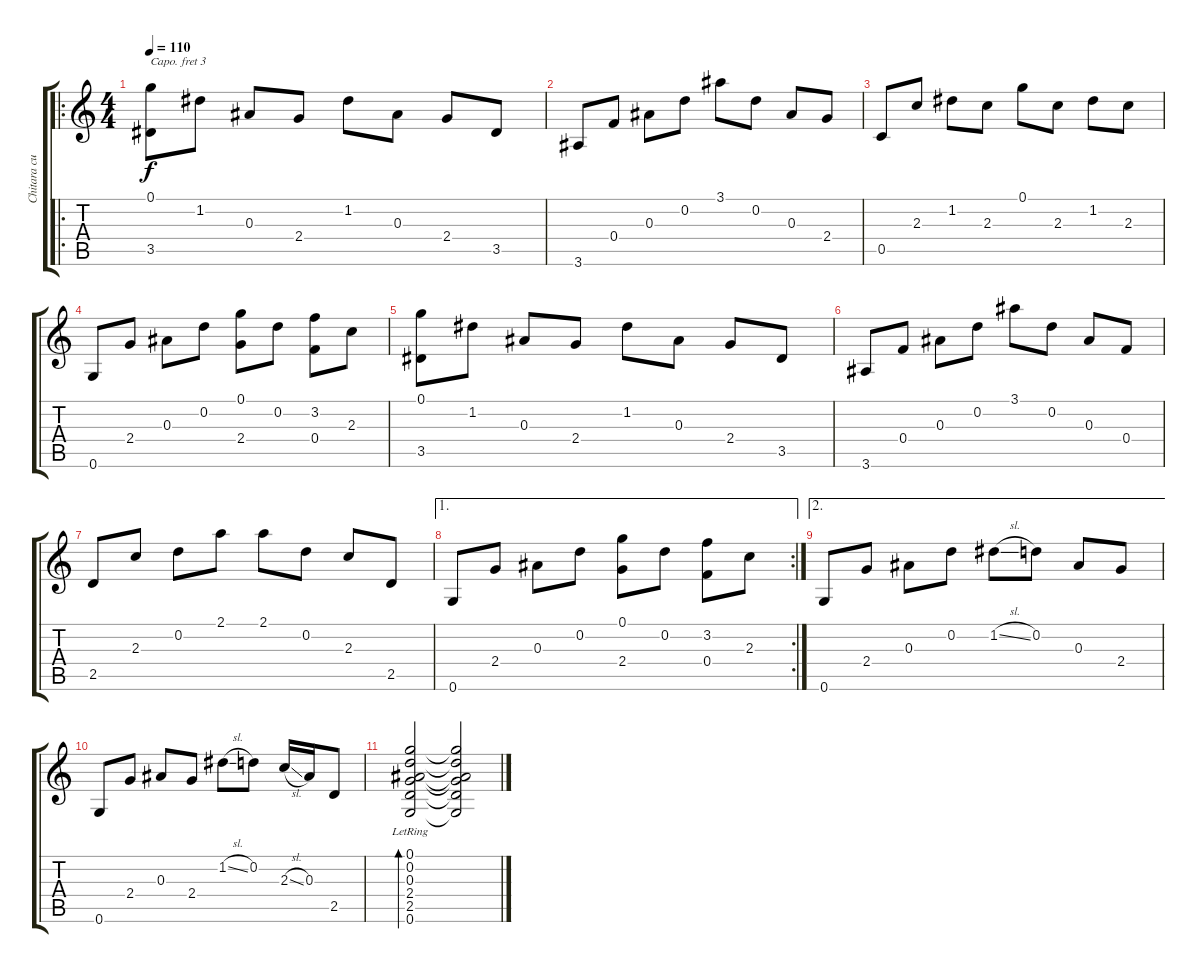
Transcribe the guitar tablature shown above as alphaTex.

\track ("Chitara cu 12 corzi" "Chitara cu") {instrument acousticguitarsteel}
\staff {score tabs}
\capo 3
\tuning (E4 B3 G3 D3 A2 E2) {hide}
\ro
\ts (4 4)
\tempo 110
\clef g2
\ks c
(0.1 3.5).8{dy f} 1.2.8 0.3.8 2.4.8 1.2.8 0.3.8 2.4.8 3.5.8 |
3.6.8 0.4.8 0.3.8 0.2.8 3.1.8 0.2.8 0.3.8 2.4.8 |
0.5.8 2.3.8 1.2.8 2.3.8 0.1.8 2.3.8 1.2.8 2.3.8 |
0.6.8 2.4.8 0.3.8 0.2.8 (0.1 2.4).8 0.2.8 (3.2 0.4).8 2.3.8 |
(0.1 3.5).8 1.2.8 0.3.8 2.4.8 1.2.8 0.3.8 2.4.8 3.5.8 |
3.6.8 0.4.8 0.3.8 0.2.8 3.1.8 0.2.8 0.3.8 0.4.8 |
2.5.8 2.3.8 0.2.8 2.1.8 2.1.8 0.2.8 2.3.8 2.5.8 |
\ae 1
\rc 2
0.6.8 2.4.8 0.3.8 0.2.8 (0.1 2.4).8 0.2.8 (3.2 0.4).8 2.3.8 |
\ae 2
0.6.8 2.4.8 0.3.8 0.2.8 1.2{sl}.8 0.2.8 0.3.8 2.4.8 |
0.6.8 2.4.8 0.3.8 2.4.8 1.2{sl}.8 0.2.8 2.3{sl}.16 0.3.16 2.5.8 |
(0.1 0.2 0.3 2.4 2.5 0.6{lr}).2{bd 240} (0.1{t} 0.2{t} 0.3{t} 2.4{t} 2.5{t} 0.6{t}).2
